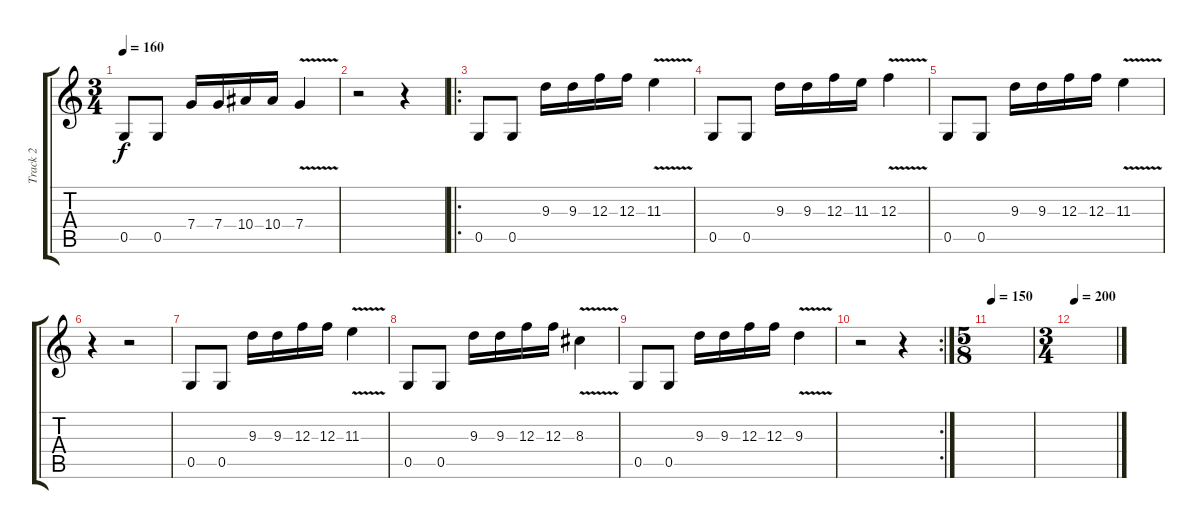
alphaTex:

\track ("Track 2" "Track 2") {instrument distortionguitar}
\staff {score tabs}
\tuning (D4 A3 F3 C3 G2 D2) {hide}
\ts (3 4)
\tempo 160
\clef g2
\ks c
0.5.8{dy f} 0.5.8 7.4.16 7.4.16 10.4.16 10.4.16 7.4{v}.4 |
r.2 r.4 |
\ro
0.5.8 0.5.8 9.3.16 9.3.16 12.3.16 12.3.16 11.3{v}.4 |
0.5.8 0.5.8 9.3.16 9.3.16 12.3.16 11.3.16 12.3{v}.4 |
0.5.8 0.5.8 9.3.16 9.3.16 12.3.16 12.3.16 11.3{v}.4 |
r.4 r.2 |
0.5.8 0.5.8 9.3.16 9.3.16 12.3.16 12.3.16 11.3{v}.4 |
0.5.8 0.5.8 9.3.16 9.3.16 12.3.16 12.3.16 8.3{v}.4 |
0.5.8 0.5.8 9.3.16 9.3.16 12.3.16 12.3.16 9.3{v}.4 |
\rc 2
r.2 r.4 |
\ts (5 8)
\tempo 150
|
\ts (3 4)
\tempo 200
